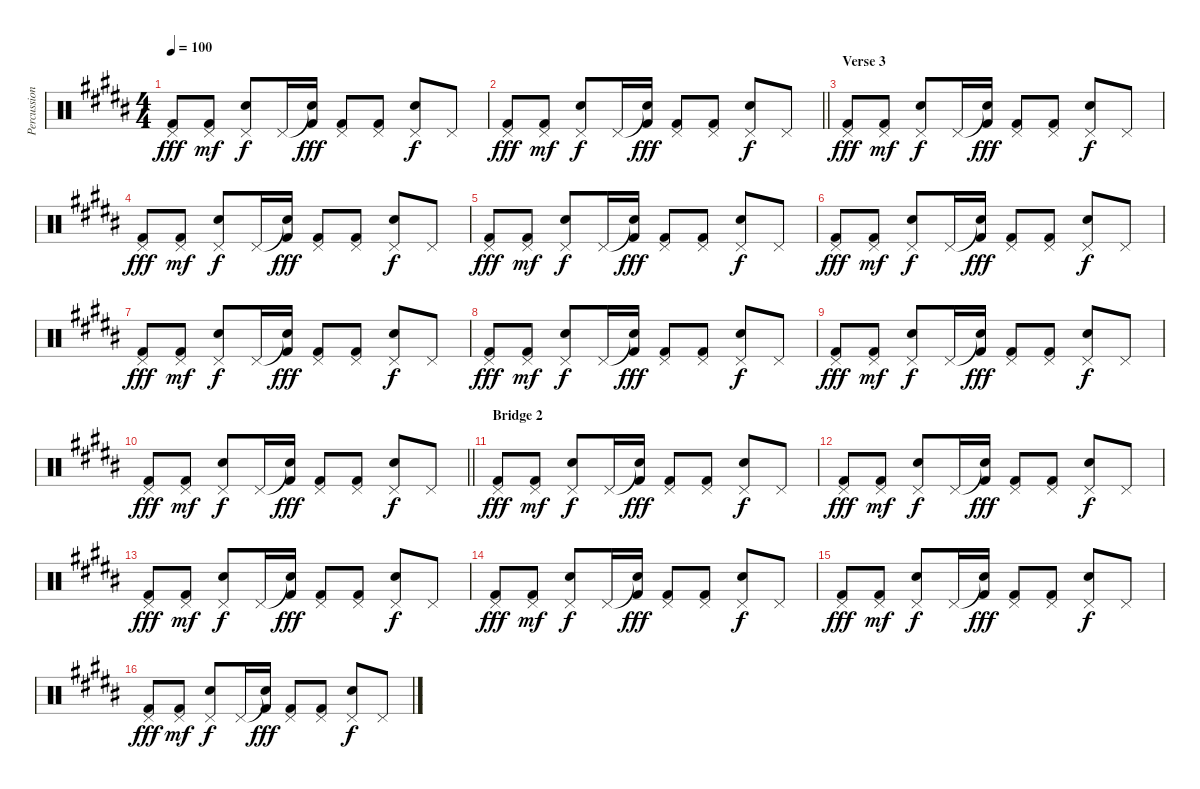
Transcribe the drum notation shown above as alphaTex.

\track ("Percussion" "Percussion") {instrument percussion}
\staff {score}
\articulation defaults
\ts (4 4)
\tempo 100
\clef neutral
\ks b
("Pedal Hi-Hat (hit)" "Kick (hit) 2").8{dy fff} ("Pedal Hi-Hat (hit)" "Kick (hit) 2").8{dy mf} ("Pedal Hi-Hat (hit)" "Snare (hit) 2").8{dy f} "Pedal Hi-Hat (hit)".16 ("Snare (hit)"{t} "Kick (hit) 2").16{dy fff} ("Pedal Hi-Hat (hit)" "Kick (hit) 2").8 ("Pedal Hi-Hat (hit)" "Kick (hit) 2").8 ("Pedal Hi-Hat (hit)" "Snare (hit) 2").8{dy f} "Pedal Hi-Hat (hit)".8 |
\barLineRight lightlight
("Pedal Hi-Hat (hit)" "Kick (hit) 2").8{dy fff} ("Pedal Hi-Hat (hit)" "Kick (hit) 2").8{dy mf} ("Pedal Hi-Hat (hit)" "Snare (hit) 2").8{dy f} "Pedal Hi-Hat (hit)".16 ("Snare (hit)"{t} "Kick (hit) 2").16{dy fff} ("Pedal Hi-Hat (hit)" "Kick (hit) 2").8 ("Pedal Hi-Hat (hit)" "Kick (hit) 2").8 ("Pedal Hi-Hat (hit)" "Snare (hit) 2").8{dy f} "Pedal Hi-Hat (hit)".8 |
\section ("" "Verse 3")
("Pedal Hi-Hat (hit)" "Kick (hit) 2").8{dy fff} ("Pedal Hi-Hat (hit)" "Kick (hit) 2").8{dy mf} ("Pedal Hi-Hat (hit)" "Snare (hit) 2").8{dy f} "Pedal Hi-Hat (hit)".16 ("Snare (hit)"{t} "Kick (hit) 2").16{dy fff} ("Pedal Hi-Hat (hit)" "Kick (hit) 2").8 ("Pedal Hi-Hat (hit)" "Kick (hit) 2").8 ("Pedal Hi-Hat (hit)" "Snare (hit) 2").8{dy f} "Pedal Hi-Hat (hit)".8 |
("Pedal Hi-Hat (hit)" "Kick (hit) 2").8{dy fff} ("Pedal Hi-Hat (hit)" "Kick (hit) 2").8{dy mf} ("Pedal Hi-Hat (hit)" "Snare (hit) 2").8{dy f} "Pedal Hi-Hat (hit)".16 ("Snare (hit)"{t} "Kick (hit) 2").16{dy fff} ("Pedal Hi-Hat (hit)" "Kick (hit) 2").8 ("Pedal Hi-Hat (hit)" "Kick (hit) 2").8 ("Pedal Hi-Hat (hit)" "Snare (hit) 2").8{dy f} "Pedal Hi-Hat (hit)".8 |
("Pedal Hi-Hat (hit)" "Kick (hit) 2").8{dy fff} ("Pedal Hi-Hat (hit)" "Kick (hit) 2").8{dy mf} ("Pedal Hi-Hat (hit)" "Snare (hit) 2").8{dy f} "Pedal Hi-Hat (hit)".16 ("Snare (hit)"{t} "Kick (hit) 2").16{dy fff} ("Pedal Hi-Hat (hit)" "Kick (hit) 2").8 ("Pedal Hi-Hat (hit)" "Kick (hit) 2").8 ("Pedal Hi-Hat (hit)" "Snare (hit) 2").8{dy f} "Pedal Hi-Hat (hit)".8 |
("Pedal Hi-Hat (hit)" "Kick (hit) 2").8{dy fff} ("Pedal Hi-Hat (hit)" "Kick (hit) 2").8{dy mf} ("Pedal Hi-Hat (hit)" "Snare (hit) 2").8{dy f} "Pedal Hi-Hat (hit)".16 ("Snare (hit)"{t} "Kick (hit) 2").16{dy fff} ("Pedal Hi-Hat (hit)" "Kick (hit) 2").8 ("Pedal Hi-Hat (hit)" "Kick (hit) 2").8 ("Pedal Hi-Hat (hit)" "Snare (hit) 2").8{dy f} "Pedal Hi-Hat (hit)".8 |
("Pedal Hi-Hat (hit)" "Kick (hit) 2").8{dy fff} ("Pedal Hi-Hat (hit)" "Kick (hit) 2").8{dy mf} ("Pedal Hi-Hat (hit)" "Snare (hit) 2").8{dy f} "Pedal Hi-Hat (hit)".16 ("Snare (hit)"{t} "Kick (hit) 2").16{dy fff} ("Pedal Hi-Hat (hit)" "Kick (hit) 2").8 ("Pedal Hi-Hat (hit)" "Kick (hit) 2").8 ("Pedal Hi-Hat (hit)" "Snare (hit) 2").8{dy f} "Pedal Hi-Hat (hit)".8 |
("Pedal Hi-Hat (hit)" "Kick (hit) 2").8{dy fff} ("Pedal Hi-Hat (hit)" "Kick (hit) 2").8{dy mf} ("Pedal Hi-Hat (hit)" "Snare (hit) 2").8{dy f} "Pedal Hi-Hat (hit)".16 ("Snare (hit)"{t} "Kick (hit) 2").16{dy fff} ("Pedal Hi-Hat (hit)" "Kick (hit) 2").8 ("Pedal Hi-Hat (hit)" "Kick (hit) 2").8 ("Pedal Hi-Hat (hit)" "Snare (hit) 2").8{dy f} "Pedal Hi-Hat (hit)".8 |
("Pedal Hi-Hat (hit)" "Kick (hit) 2").8{dy fff} ("Pedal Hi-Hat (hit)" "Kick (hit) 2").8{dy mf} ("Pedal Hi-Hat (hit)" "Snare (hit) 2").8{dy f} "Pedal Hi-Hat (hit)".16 ("Snare (hit)"{t} "Kick (hit) 2").16{dy fff} ("Pedal Hi-Hat (hit)" "Kick (hit) 2").8 ("Pedal Hi-Hat (hit)" "Kick (hit) 2").8 ("Pedal Hi-Hat (hit)" "Snare (hit) 2").8{dy f} "Pedal Hi-Hat (hit)".8 |
\barLineRight lightlight
("Pedal Hi-Hat (hit)" "Kick (hit) 2").8{dy fff} ("Pedal Hi-Hat (hit)" "Kick (hit) 2").8{dy mf} ("Pedal Hi-Hat (hit)" "Snare (hit) 2").8{dy f} "Pedal Hi-Hat (hit)".16 ("Snare (hit)"{t} "Kick (hit) 2").16{dy fff} ("Pedal Hi-Hat (hit)" "Kick (hit) 2").8 ("Pedal Hi-Hat (hit)" "Kick (hit) 2").8 ("Pedal Hi-Hat (hit)" "Snare (hit) 2").8{dy f} "Pedal Hi-Hat (hit)".8 |
\section ("" "Bridge 2")
("Pedal Hi-Hat (hit)" "Kick (hit) 2").8{dy fff} ("Pedal Hi-Hat (hit)" "Kick (hit) 2").8{dy mf} ("Pedal Hi-Hat (hit)" "Snare (hit) 2").8{dy f} "Pedal Hi-Hat (hit)".16 ("Snare (hit)"{t} "Kick (hit) 2").16{dy fff} ("Pedal Hi-Hat (hit)" "Kick (hit) 2").8 ("Pedal Hi-Hat (hit)" "Kick (hit) 2").8 ("Pedal Hi-Hat (hit)" "Snare (hit) 2").8{dy f} "Pedal Hi-Hat (hit)".8 |
("Pedal Hi-Hat (hit)" "Kick (hit) 2").8{dy fff} ("Pedal Hi-Hat (hit)" "Kick (hit) 2").8{dy mf} ("Pedal Hi-Hat (hit)" "Snare (hit) 2").8{dy f} "Pedal Hi-Hat (hit)".16 ("Snare (hit)"{t} "Kick (hit) 2").16{dy fff} ("Pedal Hi-Hat (hit)" "Kick (hit) 2").8 ("Pedal Hi-Hat (hit)" "Kick (hit) 2").8 ("Pedal Hi-Hat (hit)" "Snare (hit) 2").8{dy f} "Pedal Hi-Hat (hit)".8 |
("Pedal Hi-Hat (hit)" "Kick (hit) 2").8{dy fff} ("Pedal Hi-Hat (hit)" "Kick (hit) 2").8{dy mf} ("Pedal Hi-Hat (hit)" "Snare (hit) 2").8{dy f} "Pedal Hi-Hat (hit)".16 ("Snare (hit)"{t} "Kick (hit) 2").16{dy fff} ("Pedal Hi-Hat (hit)" "Kick (hit) 2").8 ("Pedal Hi-Hat (hit)" "Kick (hit) 2").8 ("Pedal Hi-Hat (hit)" "Snare (hit) 2").8{dy f} "Pedal Hi-Hat (hit)".8 |
("Pedal Hi-Hat (hit)" "Kick (hit) 2").8{dy fff} ("Pedal Hi-Hat (hit)" "Kick (hit) 2").8{dy mf} ("Pedal Hi-Hat (hit)" "Snare (hit) 2").8{dy f} "Pedal Hi-Hat (hit)".16 ("Snare (hit)"{t} "Kick (hit) 2").16{dy fff} ("Pedal Hi-Hat (hit)" "Kick (hit) 2").8 ("Pedal Hi-Hat (hit)" "Kick (hit) 2").8 ("Pedal Hi-Hat (hit)" "Snare (hit) 2").8{dy f} "Pedal Hi-Hat (hit)".8 |
("Pedal Hi-Hat (hit)" "Kick (hit) 2").8{dy fff} ("Pedal Hi-Hat (hit)" "Kick (hit) 2").8{dy mf} ("Pedal Hi-Hat (hit)" "Snare (hit) 2").8{dy f} "Pedal Hi-Hat (hit)".16 ("Snare (hit)"{t} "Kick (hit) 2").16{dy fff} ("Pedal Hi-Hat (hit)" "Kick (hit) 2").8 ("Pedal Hi-Hat (hit)" "Kick (hit) 2").8 ("Pedal Hi-Hat (hit)" "Snare (hit) 2").8{dy f} "Pedal Hi-Hat (hit)".8 |
("Pedal Hi-Hat (hit)" "Kick (hit) 2").8{dy fff} ("Pedal Hi-Hat (hit)" "Kick (hit) 2").8{dy mf} ("Pedal Hi-Hat (hit)" "Snare (hit) 2").8{dy f} "Pedal Hi-Hat (hit)".16 ("Snare (hit)"{t} "Kick (hit) 2").16{dy fff} ("Pedal Hi-Hat (hit)" "Kick (hit) 2").8 ("Pedal Hi-Hat (hit)" "Kick (hit) 2").8 ("Pedal Hi-Hat (hit)" "Snare (hit) 2").8{dy f} "Pedal Hi-Hat (hit)".8
